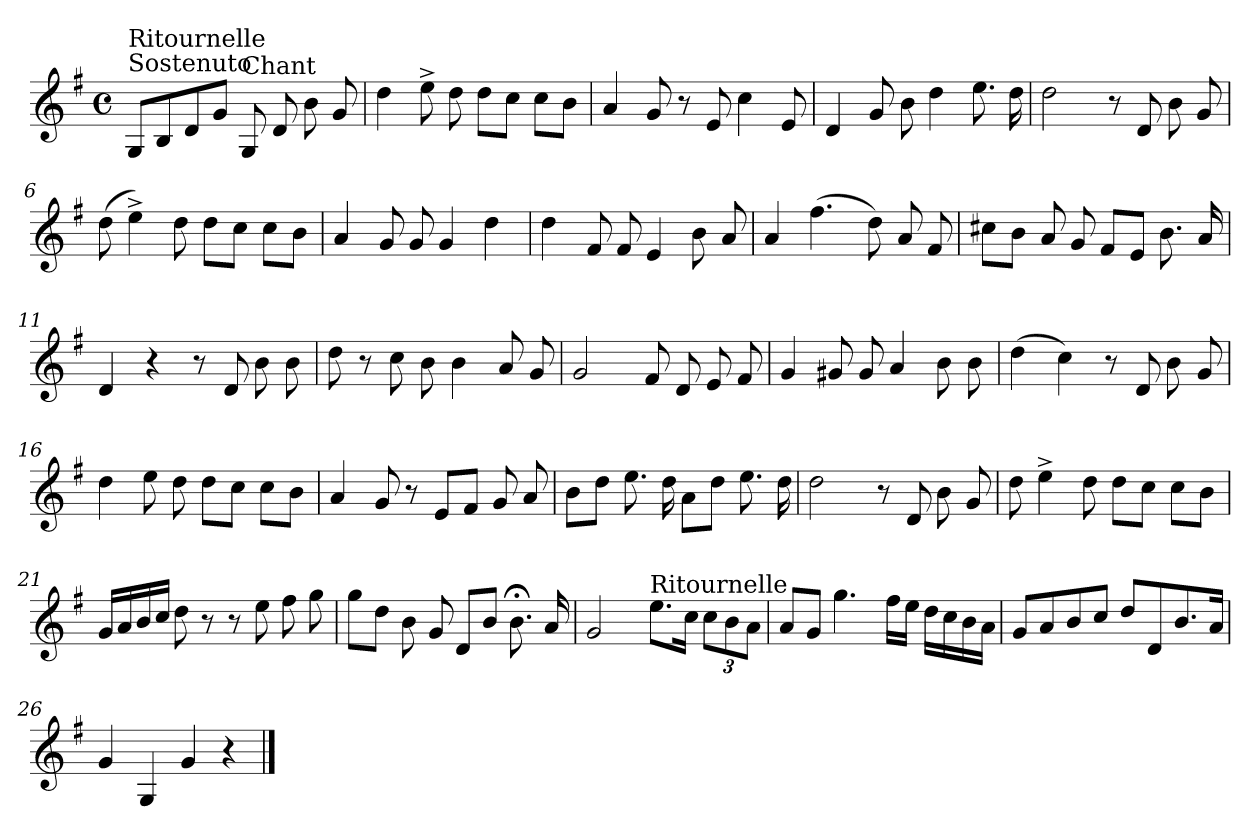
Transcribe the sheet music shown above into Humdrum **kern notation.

**kern
*part1
*staff1
*clefG2
*k[f#]
*G:
*M4/4
*met(c)
=1
!LO:TX:a:t=Sostenuto
!LO:TX:a:t=Ritournelle
8G/L
8B/
8d/
8g/J
!LO:TX:a:t=Chant
8G/
8d/
8b\
8g/
=2
4dd\
8ee^>\
8dd\
8dd\L
8cc\J
8cc\L
8b\J
=3
4a/
8g/
8r
8e/
4cc\
8e/
=4
4d/
8g/
8b\
4dd\
8.ee\
16dd\
!!LO:LB:g=z
=5
2dd\
8r
8d/
8b\
8g/
=6
(>8dd\
4ee^>\)
8dd\
8dd\L
8cc\J
8cc\L
8b\J
=7
4a/
8g/
8g/
4g/
4dd\
=8
4dd\
8f#/
8f#/
4e/
8b\
8a/
=9
4a/
(>4.ff#\
8dd\)
8a/
8f#/
!!LO:LB:g=z
=10
8cc#X\L
8b\J
8a/
8g/
8f#/L
8e/J
8.b\
16a/
=11
4d/
4r
8r
8d/
8b\
8b\
=12
8dd\
8r
8cc\
8b\
4b\
8a/
8g/
=13
2g/
8f#/
8d/
8e/
8f#/
=14
4g/
8g#X/
8g#/
4a/
8b\
8b\
!!LO:LB:g=z
=15
(>4dd\
4cc\)
8r
8d/
8b\
8g/
=16
4dd\
8ee\
8dd\
8dd\L
8cc\J
8cc\L
8b\J
=17
4a/
8g/
8r
8e/L
8f#/J
8g/
8a/
=18
8b\L
8dd\J
8.ee\
16dd\
8a\L
8dd\J
8.ee\
16dd\
=19
2dd\
8r
8d/
8b\
8g/
!!LO:LB:g=z
=20
8dd\
4ee^>\
8dd\
8dd\L
8cc\J
8cc\L
8b\J
=21
16g/LL
16a/
16b/
16cc/JJ
8dd\
8r
8r
8ee\
8ff#\
8gg\
=22
8gg\L
8dd\J
8b\
8g/
8d/L
8b/J
8.b;<\
16a/
=23
2g/
!LO:TX:a:t=Ritournelle
8.ee\L
16cc\Jk
12cc\L
12b\
12a\J
!!LO:LB:g=z
=24
8a/L
8g/J
4.gg\
16ff#\LL
16ee\JJ
16dd\LL
16cc\
16b\
16a\JJ
=25
8g/L
8a/
8b/
8cc/J
8dd/L
8d/
8.b/
16a/Jk
=26
4g/
4G/
4g/
4r
==
*-
